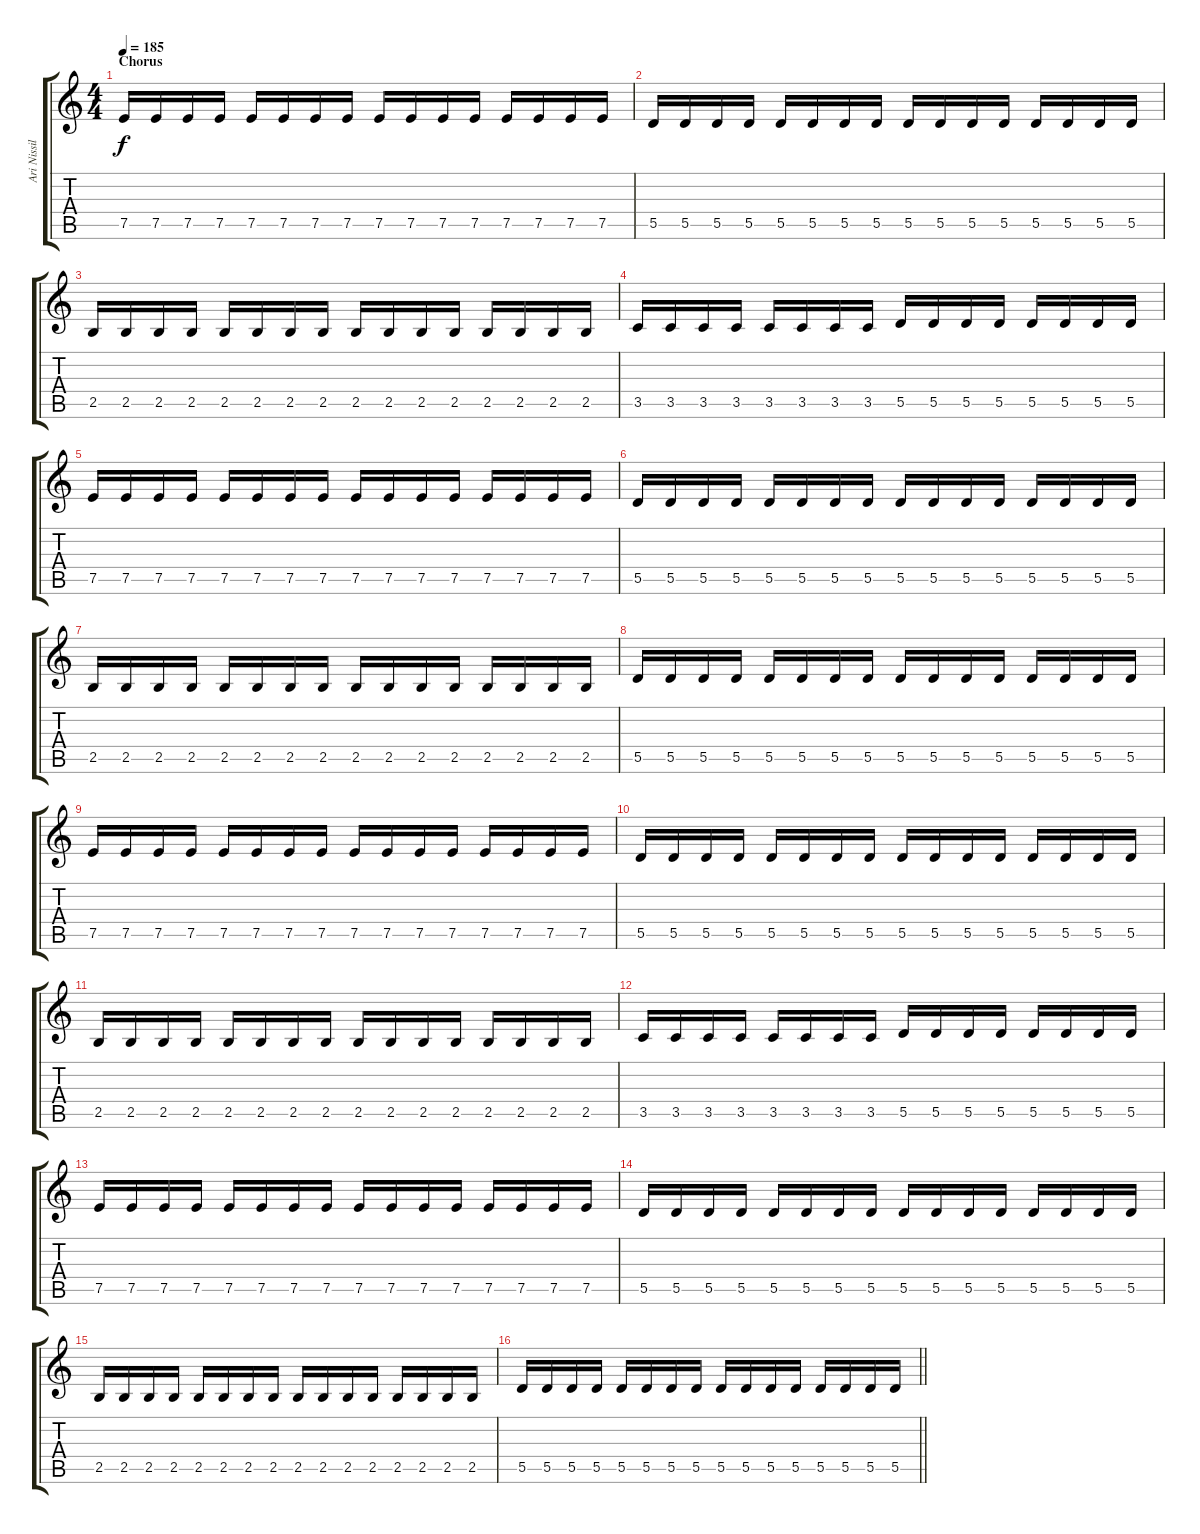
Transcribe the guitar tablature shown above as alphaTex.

\track ("Ari Nissilä '' WarTechs ''" "Ari Nissil") {instrument distortionguitar}
\staff {score tabs}
\tuning (E4 B3 G3 D3 A2 E2) {hide}
\ts (4 4)
\section ("" "Chorus")
\tempo 185
\clef g2
\ks c
7.5.16{dy f} 7.5.16 7.5.16 7.5.16 7.5.16 7.5.16 7.5.16 7.5.16 7.5.16 7.5.16 7.5.16 7.5.16 7.5.16 7.5.16 7.5.16 7.5.16 |
5.5.16 5.5.16 5.5.16 5.5.16 5.5.16 5.5.16 5.5.16 5.5.16 5.5.16 5.5.16 5.5.16 5.5.16 5.5.16 5.5.16 5.5.16 5.5.16 |
2.5.16 2.5.16 2.5.16 2.5.16 2.5.16 2.5.16 2.5.16 2.5.16 2.5.16 2.5.16 2.5.16 2.5.16 2.5.16 2.5.16 2.5.16 2.5.16 |
3.5.16 3.5.16 3.5.16 3.5.16 3.5.16 3.5.16 3.5.16 3.5.16 5.5.16 5.5.16 5.5.16 5.5.16 5.5.16 5.5.16 5.5.16 5.5.16 |
7.5.16 7.5.16 7.5.16 7.5.16 7.5.16 7.5.16 7.5.16 7.5.16 7.5.16 7.5.16 7.5.16 7.5.16 7.5.16 7.5.16 7.5.16 7.5.16 |
5.5.16 5.5.16 5.5.16 5.5.16 5.5.16 5.5.16 5.5.16 5.5.16 5.5.16 5.5.16 5.5.16 5.5.16 5.5.16 5.5.16 5.5.16 5.5.16 |
2.5.16 2.5.16 2.5.16 2.5.16 2.5.16 2.5.16 2.5.16 2.5.16 2.5.16 2.5.16 2.5.16 2.5.16 2.5.16 2.5.16 2.5.16 2.5.16 |
5.5.16 5.5.16 5.5.16 5.5.16 5.5.16 5.5.16 5.5.16 5.5.16 5.5.16 5.5.16 5.5.16 5.5.16 5.5.16 5.5.16 5.5.16 5.5.16 |
7.5.16 7.5.16 7.5.16 7.5.16 7.5.16 7.5.16 7.5.16 7.5.16 7.5.16 7.5.16 7.5.16 7.5.16 7.5.16 7.5.16 7.5.16 7.5.16 |
5.5.16 5.5.16 5.5.16 5.5.16 5.5.16 5.5.16 5.5.16 5.5.16 5.5.16 5.5.16 5.5.16 5.5.16 5.5.16 5.5.16 5.5.16 5.5.16 |
2.5.16 2.5.16 2.5.16 2.5.16 2.5.16 2.5.16 2.5.16 2.5.16 2.5.16 2.5.16 2.5.16 2.5.16 2.5.16 2.5.16 2.5.16 2.5.16 |
3.5.16 3.5.16 3.5.16 3.5.16 3.5.16 3.5.16 3.5.16 3.5.16 5.5.16 5.5.16 5.5.16 5.5.16 5.5.16 5.5.16 5.5.16 5.5.16 |
7.5.16 7.5.16 7.5.16 7.5.16 7.5.16 7.5.16 7.5.16 7.5.16 7.5.16 7.5.16 7.5.16 7.5.16 7.5.16 7.5.16 7.5.16 7.5.16 |
5.5.16 5.5.16 5.5.16 5.5.16 5.5.16 5.5.16 5.5.16 5.5.16 5.5.16 5.5.16 5.5.16 5.5.16 5.5.16 5.5.16 5.5.16 5.5.16 |
2.5.16 2.5.16 2.5.16 2.5.16 2.5.16 2.5.16 2.5.16 2.5.16 2.5.16 2.5.16 2.5.16 2.5.16 2.5.16 2.5.16 2.5.16 2.5.16 |
\barLineRight lightlight
5.5.16 5.5.16 5.5.16 5.5.16 5.5.16 5.5.16 5.5.16 5.5.16 5.5.16 5.5.16 5.5.16 5.5.16 5.5.16 5.5.16 5.5.16 5.5.16
